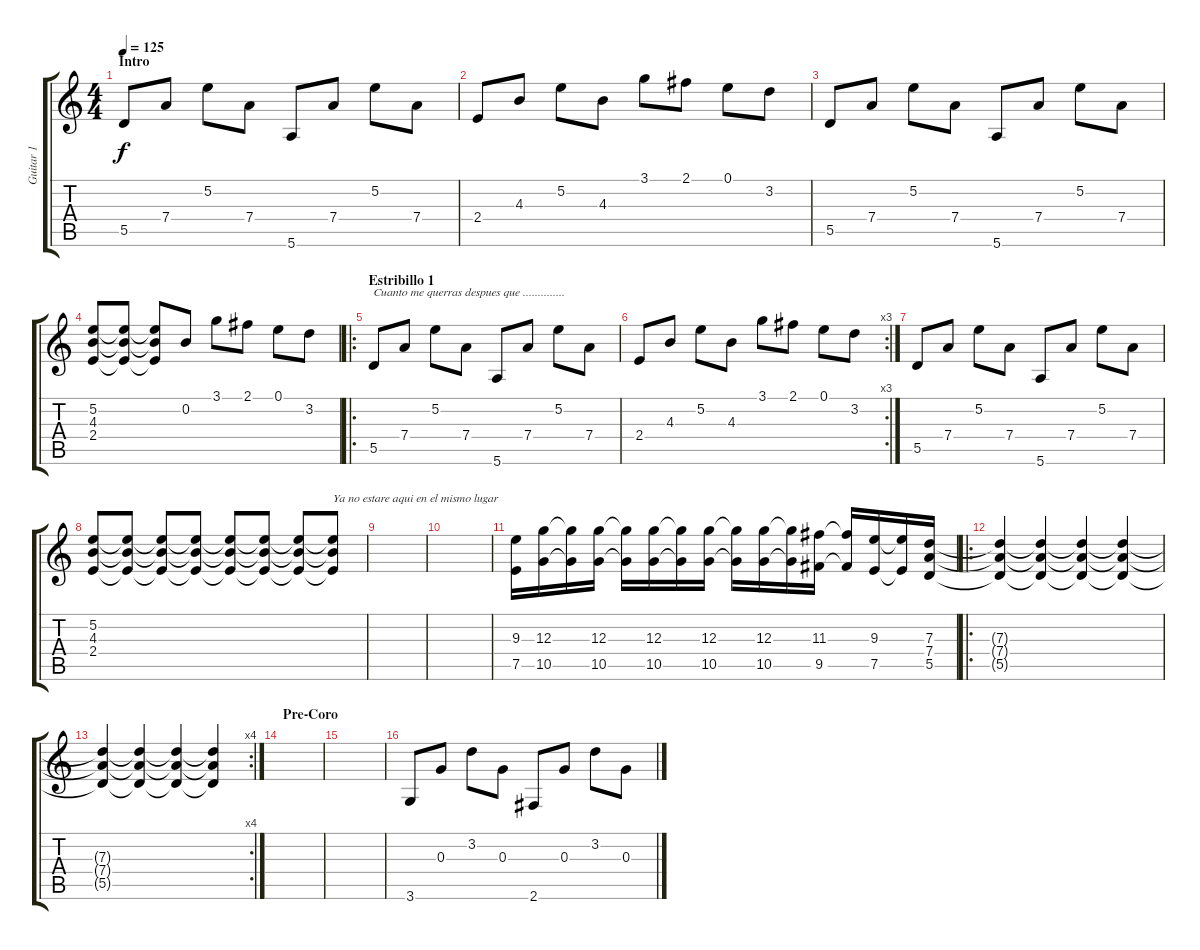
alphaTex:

\track ("Guitar 1" "Guitar 1") {instrument overdrivenguitar}
\staff {score tabs}
\tuning (E4 B3 G3 D3 A2 E2) {hide}
\ts (4 4)
\section ("" "Intro")
\tempo 125
\clef g2
\ks c
5.5.8{dy f instrument overdrivenguitar} 7.4.8 5.2.8 7.4.8 5.6.8 7.4.8 5.2.8 7.4.8 |
2.4.8 4.3.8 5.2.8 4.3.8 3.1.8 2.1.8 0.1.8 3.2.8 |
5.5.8 7.4.8 5.2.8 7.4.8 5.6.8 7.4.8 5.2.8 7.4.8 |
(5.2 4.3 2.4).8 (5.2{t} 4.3{t} 2.4{t}).8 (5.2{t} 4.3{t} 2.4{t}).8 0.2.8 3.1.8 2.1.8 0.1.8 3.2.8 |
\ro
\section ("" "Estribillo 1")
5.5.8{txt "Cuanto me querras despues que .............."} 7.4.8 5.2.8 7.4.8 5.6.8 7.4.8 5.2.8 7.4.8 |
\rc 3
2.4.8 4.3.8 5.2.8 4.3.8 3.1.8 2.1.8 0.1.8 3.2.8 |
5.5.8 7.4.8 5.2.8 7.4.8 5.6.8 7.4.8 5.2.8 7.4.8 |
(5.2 4.3 2.4).8 (5.2{t} 4.3{t} 2.4{t}).8 (5.2{t} 4.3{t} 2.4{t}).8 (5.2{t} 4.3{t} 2.4{t}).8 (5.2{t} 4.3{t} 2.4{t}).8 (5.2{t} 4.3{t} 2.4{t}).8 (5.2{t} 4.3{t} 2.4{t}).8 (5.2{t} 4.3{t} 2.4{t}).8{txt "Ya no estare aqui en el mismo lugar"} |
|
|
(9.3 7.5).16 (12.3 10.5).16 (12.3{t} 10.5{t}).16 (12.3 10.5).16 (12.3{t} 10.5{t}).16 (12.3 10.5).16 (12.3{t} 10.5{t}).16 (12.3 10.5).16 (12.3{t} 10.5{t}).16 (12.3 10.5).16 (12.3{t} 10.5{t}).16 (11.3 9.5).16 (11.3{t} 9.5{t}).16 (9.3 7.5).16 (9.3{t} 7.5{t}).16 (7.3 7.4 5.5).16 |
\ro
(7.3{t} 7.4{t} 5.5{t}).4 (7.3{t} 7.4{t} 5.5{t}).4 (7.3{t} 7.4{t} 5.5{t}).4 (7.3{t} 7.4{t} 5.5{t}).4 |
\rc 4
\section ("" "")
(7.3{t} 7.4{t} 5.5{t}).4 (7.3{t} 7.4{t} 5.5{t}).4 (7.3{t} 7.4{t} 5.5{t}).4 (7.3{t} 7.4{t} 5.5{t}).4 |
\section ("" "Pre-Coro")
|
|
3.6.8 0.3.8 3.2.8 0.3.8 2.6.8 0.3.8 3.2.8 0.3.8
